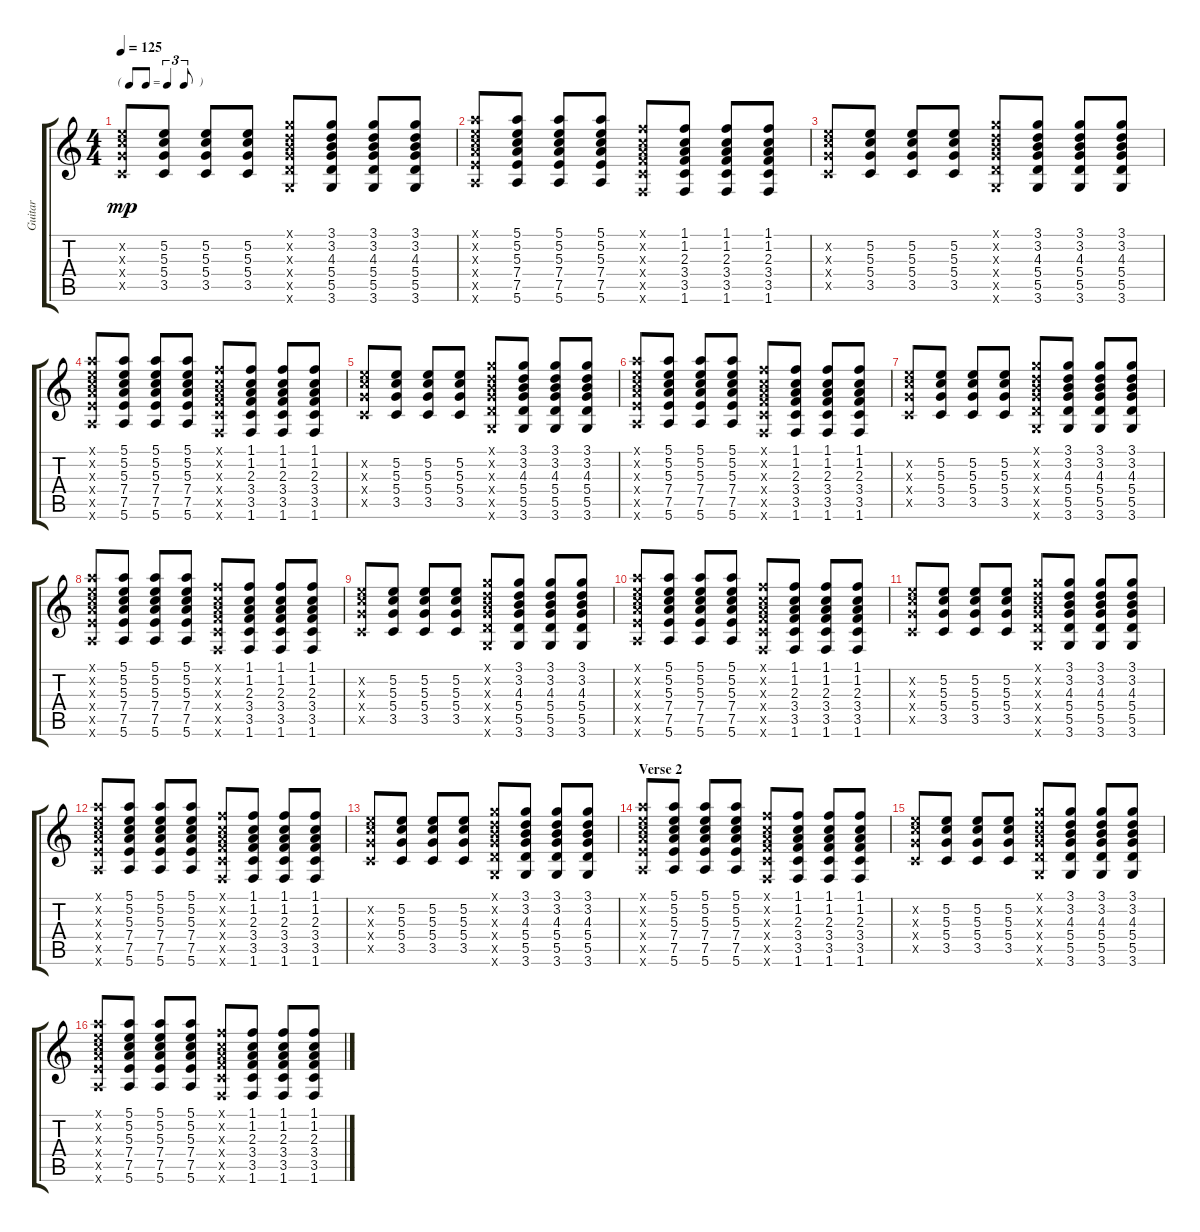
\track ("Guitar" "Guitar") {instrument electricguitarclean}
\staff {score tabs}
\tuning (E4 B3 G3 D3 A2 E2) {hide}
\ts (4 4)
\tf triplet8th
\tempo 125
\clef g2
\ks c
(5.2{x} 5.3{x} 5.4{x} 3.5{x}).8{dy mp} (5.2 5.3 5.4 3.5).8 (5.2 5.3 5.4 3.5).8 (5.2 5.3 5.4 3.5).8 (3.1{x} 3.2{x} 4.3{x} 5.4{x} 5.5{x} 3.6{x}).8 (3.1 3.2 4.3 5.4 5.5 3.6).8 (3.1 3.2 4.3 5.4 5.5 3.6).8 (3.1 3.2 4.3 5.4 5.5 3.6).8 |
(5.1{x} 5.2{x} 5.3{x} 7.4{x} 7.5{x} 5.6{x}).8 (5.1 5.2 5.3 7.4 7.5 5.6).8 (5.1 5.2 5.3 7.4 7.5 5.6).8 (5.1 5.2 5.3 7.4 7.5 5.6).8 (1.1{x} 1.2{x} 2.3{x} 3.4{x} 3.5{x} 1.6{x}).8 (1.1 1.2 2.3 3.4 3.5 1.6).8 (1.1 1.2 2.3 3.4 3.5 1.6).8 (1.1 1.2 2.3 3.4 3.5 1.6).8 |
(5.2{x} 5.3{x} 5.4{x} 3.5{x}).8 (5.2 5.3 5.4 3.5).8 (5.2 5.3 5.4 3.5).8 (5.2 5.3 5.4 3.5).8 (3.1{x} 3.2{x} 4.3{x} 5.4{x} 5.5{x} 3.6{x}).8 (3.1 3.2 4.3 5.4 5.5 3.6).8 (3.1 3.2 4.3 5.4 5.5 3.6).8 (3.1 3.2 4.3 5.4 5.5 3.6).8 |
(5.1{x} 5.2{x} 5.3{x} 7.4{x} 7.5{x} 5.6{x}).8 (5.1 5.2 5.3 7.4 7.5 5.6).8 (5.1 5.2 5.3 7.4 7.5 5.6).8 (5.1 5.2 5.3 7.4 7.5 5.6).8 (1.1{x} 1.2{x} 2.3{x} 3.4{x} 3.5{x} 1.6{x}).8 (1.1 1.2 2.3 3.4 3.5 1.6).8 (1.1 1.2 2.3 3.4 3.5 1.6).8 (1.1 1.2 2.3 3.4 3.5 1.6).8 |
(5.2{x} 5.3{x} 5.4{x} 3.5{x}).8 (5.2 5.3 5.4 3.5).8 (5.2 5.3 5.4 3.5).8 (5.2 5.3 5.4 3.5).8 (3.1{x} 3.2{x} 4.3{x} 5.4{x} 5.5{x} 3.6{x}).8 (3.1 3.2 4.3 5.4 5.5 3.6).8 (3.1 3.2 4.3 5.4 5.5 3.6).8 (3.1 3.2 4.3 5.4 5.5 3.6).8 |
(5.1{x} 5.2{x} 5.3{x} 7.4{x} 7.5{x} 5.6{x}).8 (5.1 5.2 5.3 7.4 7.5 5.6).8 (5.1 5.2 5.3 7.4 7.5 5.6).8 (5.1 5.2 5.3 7.4 7.5 5.6).8 (1.1{x} 1.2{x} 2.3{x} 3.4{x} 3.5{x} 1.6{x}).8 (1.1 1.2 2.3 3.4 3.5 1.6).8 (1.1 1.2 2.3 3.4 3.5 1.6).8 (1.1 1.2 2.3 3.4 3.5 1.6).8 |
(5.2{x} 5.3{x} 5.4{x} 3.5{x}).8 (5.2 5.3 5.4 3.5).8 (5.2 5.3 5.4 3.5).8 (5.2 5.3 5.4 3.5).8 (3.1{x} 3.2{x} 4.3{x} 5.4{x} 5.5{x} 3.6{x}).8 (3.1 3.2 4.3 5.4 5.5 3.6).8 (3.1 3.2 4.3 5.4 5.5 3.6).8 (3.1 3.2 4.3 5.4 5.5 3.6).8 |
(5.1{x} 5.2{x} 5.3{x} 7.4{x} 7.5{x} 5.6{x}).8 (5.1 5.2 5.3 7.4 7.5 5.6).8 (5.1 5.2 5.3 7.4 7.5 5.6).8 (5.1 5.2 5.3 7.4 7.5 5.6).8 (1.1{x} 1.2{x} 2.3{x} 3.4{x} 3.5{x} 1.6{x}).8 (1.1 1.2 2.3 3.4 3.5 1.6).8 (1.1 1.2 2.3 3.4 3.5 1.6).8 (1.1 1.2 2.3 3.4 3.5 1.6).8 |
(5.2{x} 5.3{x} 5.4{x} 3.5{x}).8 (5.2 5.3 5.4 3.5).8 (5.2 5.3 5.4 3.5).8 (5.2 5.3 5.4 3.5).8 (3.1{x} 3.2{x} 4.3{x} 5.4{x} 5.5{x} 3.6{x}).8 (3.1 3.2 4.3 5.4 5.5 3.6).8 (3.1 3.2 4.3 5.4 5.5 3.6).8 (3.1 3.2 4.3 5.4 5.5 3.6).8 |
(5.1{x} 5.2{x} 5.3{x} 7.4{x} 7.5{x} 5.6{x}).8 (5.1 5.2 5.3 7.4 7.5 5.6).8 (5.1 5.2 5.3 7.4 7.5 5.6).8 (5.1 5.2 5.3 7.4 7.5 5.6).8 (1.1{x} 1.2{x} 2.3{x} 3.4{x} 3.5{x} 1.6{x}).8 (1.1 1.2 2.3 3.4 3.5 1.6).8 (1.1 1.2 2.3 3.4 3.5 1.6).8 (1.1 1.2 2.3 3.4 3.5 1.6).8 |
(5.2{x} 5.3{x} 5.4{x} 3.5{x}).8 (5.2 5.3 5.4 3.5).8 (5.2 5.3 5.4 3.5).8 (5.2 5.3 5.4 3.5).8 (3.1{x} 3.2{x} 4.3{x} 5.4{x} 5.5{x} 3.6{x}).8 (3.1 3.2 4.3 5.4 5.5 3.6).8 (3.1 3.2 4.3 5.4 5.5 3.6).8 (3.1 3.2 4.3 5.4 5.5 3.6).8 |
(5.1{x} 5.2{x} 5.3{x} 7.4{x} 7.5{x} 5.6{x}).8 (5.1 5.2 5.3 7.4 7.5 5.6).8 (5.1 5.2 5.3 7.4 7.5 5.6).8 (5.1 5.2 5.3 7.4 7.5 5.6).8 (1.1{x} 1.2{x} 2.3{x} 3.4{x} 3.5{x} 1.6{x}).8 (1.1 1.2 2.3 3.4 3.5 1.6).8 (1.1 1.2 2.3 3.4 3.5 1.6).8 (1.1 1.2 2.3 3.4 3.5 1.6).8 |
(5.2{x} 5.3{x} 5.4{x} 3.5{x}).8 (5.2 5.3 5.4 3.5).8 (5.2 5.3 5.4 3.5).8 (5.2 5.3 5.4 3.5).8 (3.1{x} 3.2{x} 4.3{x} 5.4{x} 5.5{x} 3.6{x}).8 (3.1 3.2 4.3 5.4 5.5 3.6).8 (3.1 3.2 4.3 5.4 5.5 3.6).8 (3.1 3.2 4.3 5.4 5.5 3.6).8 |
\section ("" "Verse 2")
(5.1{x} 5.2{x} 5.3{x} 7.4{x} 7.5{x} 5.6{x}).8 (5.1 5.2 5.3 7.4 7.5 5.6).8 (5.1 5.2 5.3 7.4 7.5 5.6).8 (5.1 5.2 5.3 7.4 7.5 5.6).8 (1.1{x} 1.2{x} 2.3{x} 3.4{x} 3.5{x} 1.6{x}).8 (1.1 1.2 2.3 3.4 3.5 1.6).8 (1.1 1.2 2.3 3.4 3.5 1.6).8 (1.1 1.2 2.3 3.4 3.5 1.6).8 |
(5.2{x} 5.3{x} 5.4{x} 3.5{x}).8 (5.2 5.3 5.4 3.5).8 (5.2 5.3 5.4 3.5).8 (5.2 5.3 5.4 3.5).8 (3.1{x} 3.2{x} 4.3{x} 5.4{x} 5.5{x} 3.6{x}).8 (3.1 3.2 4.3 5.4 5.5 3.6).8 (3.1 3.2 4.3 5.4 5.5 3.6).8 (3.1 3.2 4.3 5.4 5.5 3.6).8 |
(5.1{x} 5.2{x} 5.3{x} 7.4{x} 7.5{x} 5.6{x}).8 (5.1 5.2 5.3 7.4 7.5 5.6).8 (5.1 5.2 5.3 7.4 7.5 5.6).8 (5.1 5.2 5.3 7.4 7.5 5.6).8 (1.1{x} 1.2{x} 2.3{x} 3.4{x} 3.5{x} 1.6{x}).8 (1.1 1.2 2.3 3.4 3.5 1.6).8 (1.1 1.2 2.3 3.4 3.5 1.6).8 (1.1 1.2 2.3 3.4 3.5 1.6).8
